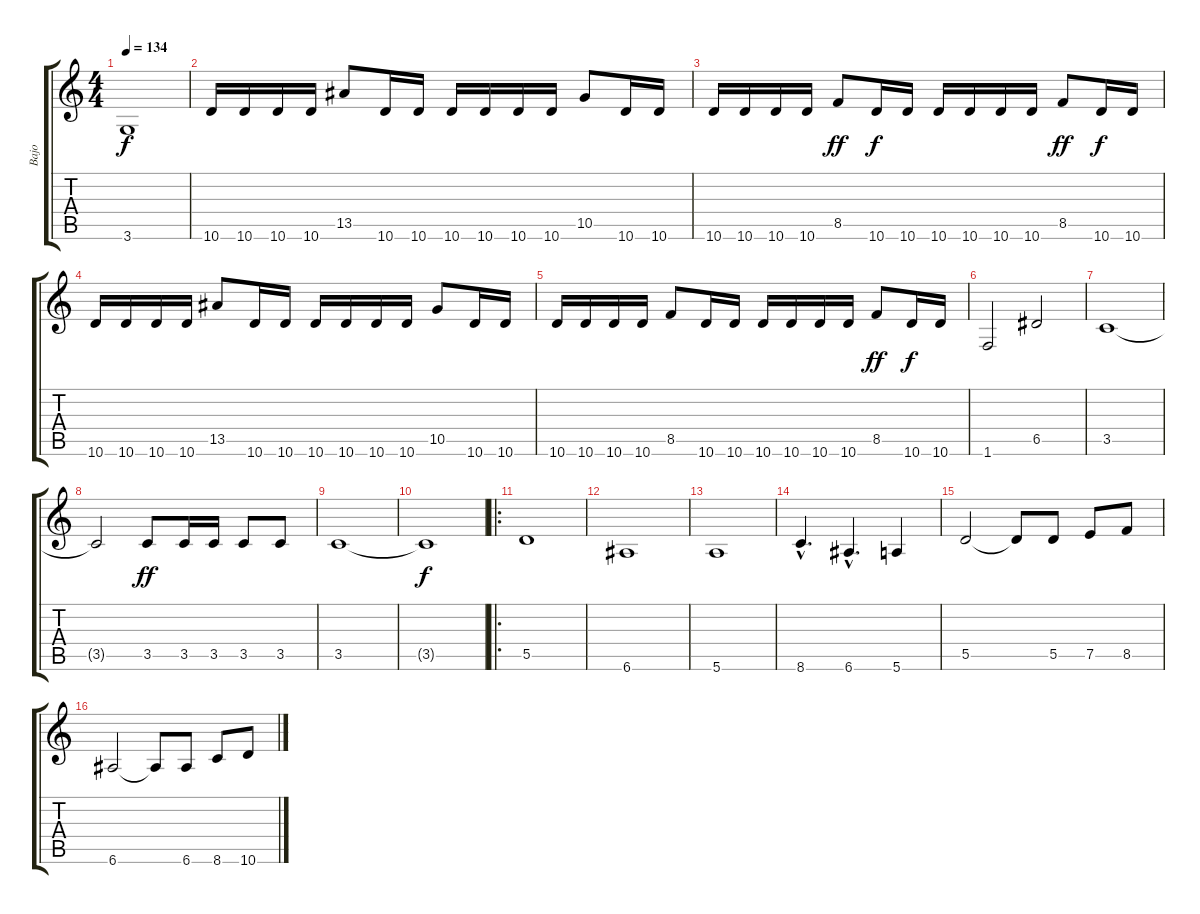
\track ("Bajo" "Bajo") {instrument electricbassfinger}
\staff {score tabs}
\tuning (E4 B3 G3 D3 A2 E2) {hide}
\ts (4 4)
\tempo 134
\clef g2
\ks c
3.6.1{dy f} |
10.6.16 10.6.16 10.6.16 10.6.16 13.5.8 10.6.16 10.6.16 10.6.16 10.6.16 10.6.16 10.6.16 10.5.8 10.6.16 10.6.16 |
10.6.16 10.6.16 10.6.16 10.6.16 8.5.8{dy ff} 10.6.16{dy f} 10.6.16 10.6.16 10.6.16 10.6.16 10.6.16 8.5.8{dy ff} 10.6.16{dy f} 10.6.16 |
10.6.16 10.6.16 10.6.16 10.6.16 13.5.8 10.6.16 10.6.16 10.6.16 10.6.16 10.6.16 10.6.16 10.5.8 10.6.16 10.6.16 |
10.6.16 10.6.16 10.6.16 10.6.16 8.5.8 10.6.16 10.6.16 10.6.16 10.6.16 10.6.16 10.6.16 8.5.8{dy ff} 10.6.16{dy f} 10.6.16 |
1.6.2 6.5.2 |
3.5.1 |
3.5{t}.2 3.5.8{dy ff} 3.5.16 3.5.16 3.5.8 3.5.8 |
3.5.1 |
3.5{t}.1{dy f} |
\ro
5.5.1{volume 12} |
6.6.1 |
5.6.1 |
8.6{hac}.4{d} 6.6{hac}.4{d} 5.6.4 |
5.5.2 5.5{t}.8 5.5.8 7.5.8 8.5.8 |
6.6.2 6.6{t}.8 6.6.8 8.6.8 10.6.8
